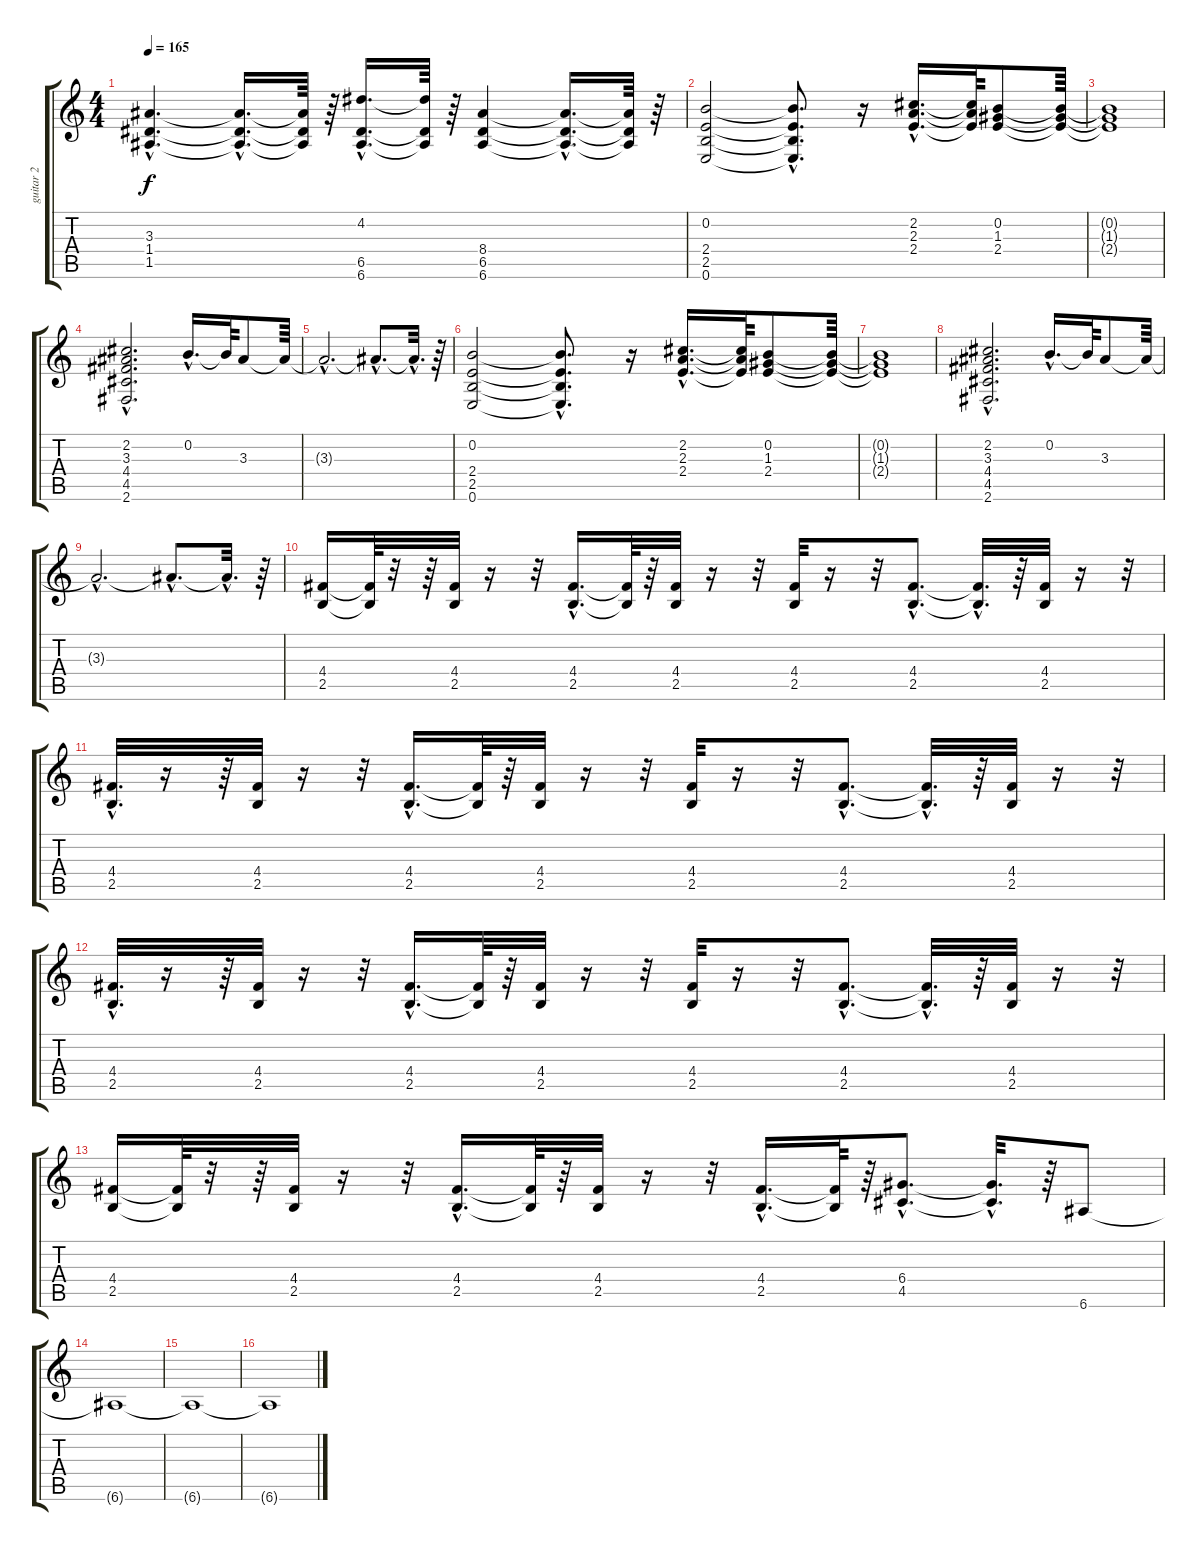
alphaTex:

\track ("guitar 2" "guitar 2") {instrument distortionguitar}
\staff {score tabs}
\tuning (E4 B3 G3 D3 A2 E2) {hide}
\ts (4 4)
\tempo 165
\clef g2
\ks c
(3.3{hac} 1.4{hac} 1.5{hac}).4{d dy f} (3.3{hac t} 1.4{hac t} 1.5{hac t}).16{d} (3.3{t} 1.4{t} 1.5{t}).64 r.64 (4.2{hac} 6.5{hac} 6.6{hac}).16{d} (4.2{t} 6.5{t} 6.6{t}).64 r.64 (8.4 6.5 6.6).4 (8.4{hac t} 6.5{hac t} 6.6{hac t}).16{d} (8.4{t} 6.5{t} 6.6{t}).64 r.64 |
(0.2 2.4 2.5 0.6).2 (0.2{hac t} 2.4{hac t} 2.5{hac t} 0.6{hac t}).8{d} r.16 (2.2{hac} 2.3{hac} 2.4{hac}).16{d} (2.2{t} 2.3{t} 2.4{t}).64 (0.2 1.3 2.4).8 (0.2{t} 1.3{t} 2.4{t}).64 |
(0.2{t} 1.3{t} 2.4{t}).1 |
(2.2{hac} 3.3{hac} 4.4{hac} 4.5{hac} 2.6{hac}).2{d} 0.2{hac}.16{d} 0.2{t}.64 3.3.8 3.3{t}.64 |
3.3{hac t}.2{d} 3.3{hac t}.8{d} 3.3{hac t}.32{d} r.64 |
(0.2 2.4 2.5 0.6).2 (0.2{hac t} 2.4{hac t} 2.5{hac t} 0.6{hac t}).8{d} r.16 (2.2{hac} 2.3{hac} 2.4{hac}).16{d} (2.2{t} 2.3{t} 2.4{t}).64 (0.2 1.3 2.4).8 (0.2{t} 1.3{t} 2.4{t}).64 |
(0.2{t} 1.3{t} 2.4{t}).1 |
(2.2{hac} 3.3{hac} 4.4{hac} 4.5{hac} 2.6{hac}).2{d} 0.2{hac}.16{d} 0.2{t}.64 3.3.8 3.3{t}.64 |
3.3{hac t}.2{d} 3.3{hac t}.8{d} 3.3{hac t}.32{d} r.64 |
(4.4 2.5).16 (4.4{t} 2.5{t}).64 r.32 r.64 (4.4 2.5).32 r.16 r.32 (4.4{hac} 2.5{hac}).16{d} (4.4{t} 2.5{t}).64 r.64 (4.4 2.5).32 r.16 r.32 (4.4 2.5).32 r.16 r.32 (4.4{hac} 2.5{hac}).8{d} (4.4{hac t} 2.5{hac t}).32{d} r.64 (4.4 2.5).32 r.16 r.32 |
(4.4{hac} 2.5{hac}).32{d} r.16 r.64 (4.4 2.5).32 r.16 r.32 (4.4{hac} 2.5{hac}).16{d} (4.4{t} 2.5{t}).64 r.64 (4.4 2.5).32 r.16 r.32 (4.4 2.5).32 r.16 r.32 (4.4{hac} 2.5{hac}).8{d} (4.4{hac t} 2.5{hac t}).32{d} r.64 (4.4 2.5).32 r.16 r.32 |
(4.4{hac} 2.5{hac}).32{d} r.16 r.64 (4.4 2.5).32 r.16 r.32 (4.4{hac} 2.5{hac}).16{d} (4.4{t} 2.5{t}).64 r.64 (4.4 2.5).32 r.16 r.32 (4.4 2.5).32 r.16 r.32 (4.4{hac} 2.5{hac}).8{d} (4.4{hac t} 2.5{hac t}).32{d} r.64 (4.4 2.5).32 r.16 r.32 |
(4.4 2.5).16 (4.4{t} 2.5{t}).64 r.32 r.64 (4.4 2.5).32 r.16 r.32 (4.4{hac} 2.5{hac}).16{d} (4.4{t} 2.5{t}).64 r.64 (4.4 2.5).32 r.16 r.32 (4.4{hac} 2.5{hac}).16{d} (4.4{t} 2.5{t}).64 r.64 (6.4{hac} 4.5{hac}).8{d} (6.4{hac t} 4.5{hac t}).32{d} r.64 6.6.8 |
6.6{t}.1 |
6.6{t}.1 |
6.6{t}.1
